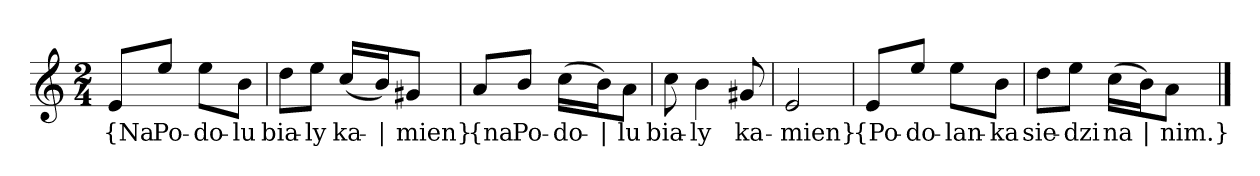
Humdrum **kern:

**kern	**text
*part1	*part1
*staff1	*staff1
*clefG2	*
*k[]	*
*a:	*
*M2/4	*
=	=
8e/L	{Na
8ee/J	Po-
8ee\L	-do-
8b\J	-lu
=2	=2
8dd\L	bia-
8ee\J	-ly
(16cc/LL	ka-
16b/J)	|
8g#X/J	-mien}
=3y	=3y
8a/L	{na
8b/J	Po-
(16cc\LL	-do-
16b\J)	|
8a\J	-lu
=4	=4
8cc	bia-
4b	-ly
8g#X	ka-
=5	=5
2e	-mien}
=6y	=6y
8e/L	{Po-
8ee/J	-do-
8ee\L	-lan-
8b\J	-ka
=7	=7
8dd\L	sie-
8ee\J	-dzi
(16cc\LL	na
16b\J)	|
8a\J	nim.}
==	==
*-	*-
